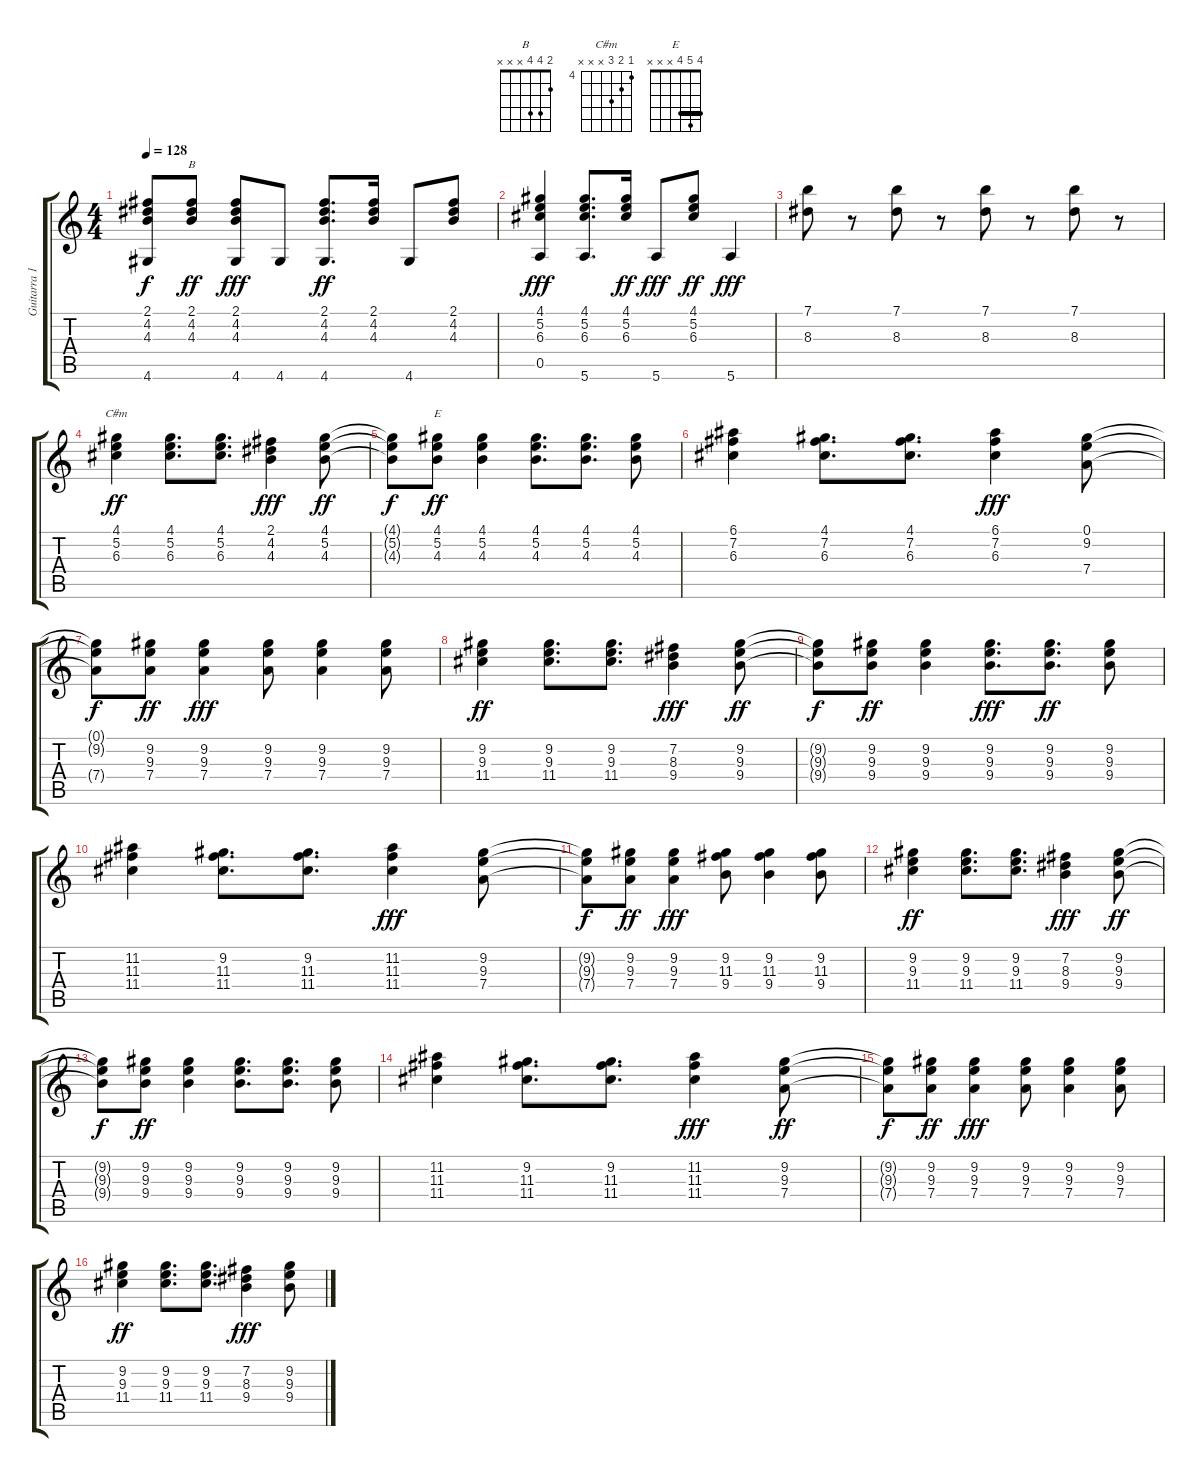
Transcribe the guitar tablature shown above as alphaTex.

\track ("Guitarra 1" "Guitarra 1") {instrument acousticguitarsteel}
\staff {score tabs}
\tuning (E4 B3 G3 D3 A2 E2) {hide}
\chord ("B" 2 4 4 x x x)
\chord ("C#m" 4 5 6 x x x) {firstfret 4}
\chord ("E" 4 5 4 x x x) {barre 4}
\ts (4 4)
\tempo 128
\clef g2
\ks c
(2.1{t} 4.2{t} 4.3{t} 4.6{t}).8{dy f} (2.1 4.2 4.3).8{ch "B" dy ff} (2.1 4.2 4.3 4.6).8{dy fff} 4.6.8 (2.1 4.2 4.3 4.6).8{d dy ff} (2.1 4.2 4.3).16 4.6.8 (2.1 4.2 4.3).8 |
(4.1 5.2 6.3 0.5).4{dy fff} (4.1 5.2 6.3 5.6).8{d} (4.1 5.2 6.3).16{dy ff} 5.6.8{dy fff} (4.1 5.2 6.3).8{dy ff} 5.6.4{dy fff} |
(7.1 8.3).8 r.8 (7.1 8.3).8 r.8 (7.1 8.3).8 r.8 (7.1 8.3).8 r.8 |
(4.1 5.2 6.3).4{ch "C#m" dy ff} (4.1 5.2 6.3).8{d} (4.1 5.2 6.3).8{d} (2.1 4.2 4.3).4{dy fff} (4.1 5.2 4.3).8{dy ff} |
(4.1{t} 5.2{t} 4.3{t}).8{dy f} (4.1 5.2 4.3).8{ch "E" dy ff} (4.1 5.2 4.3).4 (4.1 5.2 4.3).8{d} (4.1 5.2 4.3).8{d} (4.1 5.2 4.3).8 |
(6.1 7.2 6.3).4 (4.1 7.2 6.3).8{d} (4.1 7.2 6.3).8{d} (6.1 7.2 6.3).4{dy fff} (0.1 9.2 7.4).8 |
(0.1{t} 9.2{t} 7.4{t}).8{dy f} (9.2 9.3 7.4).8{dy ff} (9.2 9.3 7.4).4{dy fff} (9.2 9.3 7.4).8 (9.2 9.3 7.4).4 (9.2 9.3 7.4).8 |
(9.2 9.3 11.4).4{dy ff} (9.2 9.3 11.4).8{d} (9.2 9.3 11.4).8{d} (7.2 8.3 9.4).4{dy fff} (9.2 9.3 9.4).8{dy ff} |
(9.2{t} 9.3{t} 9.4{t}).8{dy f} (9.2 9.3 9.4).8{dy ff} (9.2 9.3 9.4).4 (9.2 9.3 9.4).8{d dy fff} (9.2 9.3 9.4).8{d dy ff} (9.2 9.3 9.4).8 |
(11.2 11.3 11.4).4 (9.2 11.3 11.4).8{d} (9.2 11.3 11.4).8{d} (11.2 11.3 11.4).4{dy fff} (9.2 9.3 7.4).8 |
(9.2{t} 9.3{t} 7.4{t}).8{dy f} (9.2 9.3 7.4).8{dy ff} (9.2 9.3 7.4).4{dy fff} (9.2 11.3 9.4).8 (9.2 11.3 9.4).4 (9.2 11.3 9.4).8 |
(9.2 9.3 11.4).4{dy ff} (9.2 9.3 11.4).8{d} (9.2 9.3 11.4).8{d} (7.2 8.3 9.4).4{dy fff} (9.2 9.3 9.4).8{dy ff} |
(9.2{t} 9.3{t} 9.4{t}).8{dy f} (9.2 9.3 9.4).8{dy ff} (9.2 9.3 9.4).4 (9.2 9.3 9.4).8{d} (9.2 9.3 9.4).8{d} (9.2 9.3 9.4).8 |
(11.2 11.3 11.4).4 (9.2 11.3 11.4).8{d} (9.2 11.3 11.4).8{d} (11.2 11.3 11.4).4{dy fff} (9.2 9.3 7.4).8{dy ff} |
(9.2{t} 9.3{t} 7.4{t}).8{dy f} (9.2 9.3 7.4).8{dy ff} (9.2 9.3 7.4).4{dy fff} (9.2 9.3 7.4).8 (9.2 9.3 7.4).4 (9.2 9.3 7.4).8 |
(9.2 9.3 11.4).4{dy ff} (9.2 9.3 11.4).8{d} (9.2 9.3 11.4).8{d} (7.2 8.3 9.4).4{dy fff} (9.2 9.3 9.4).8
